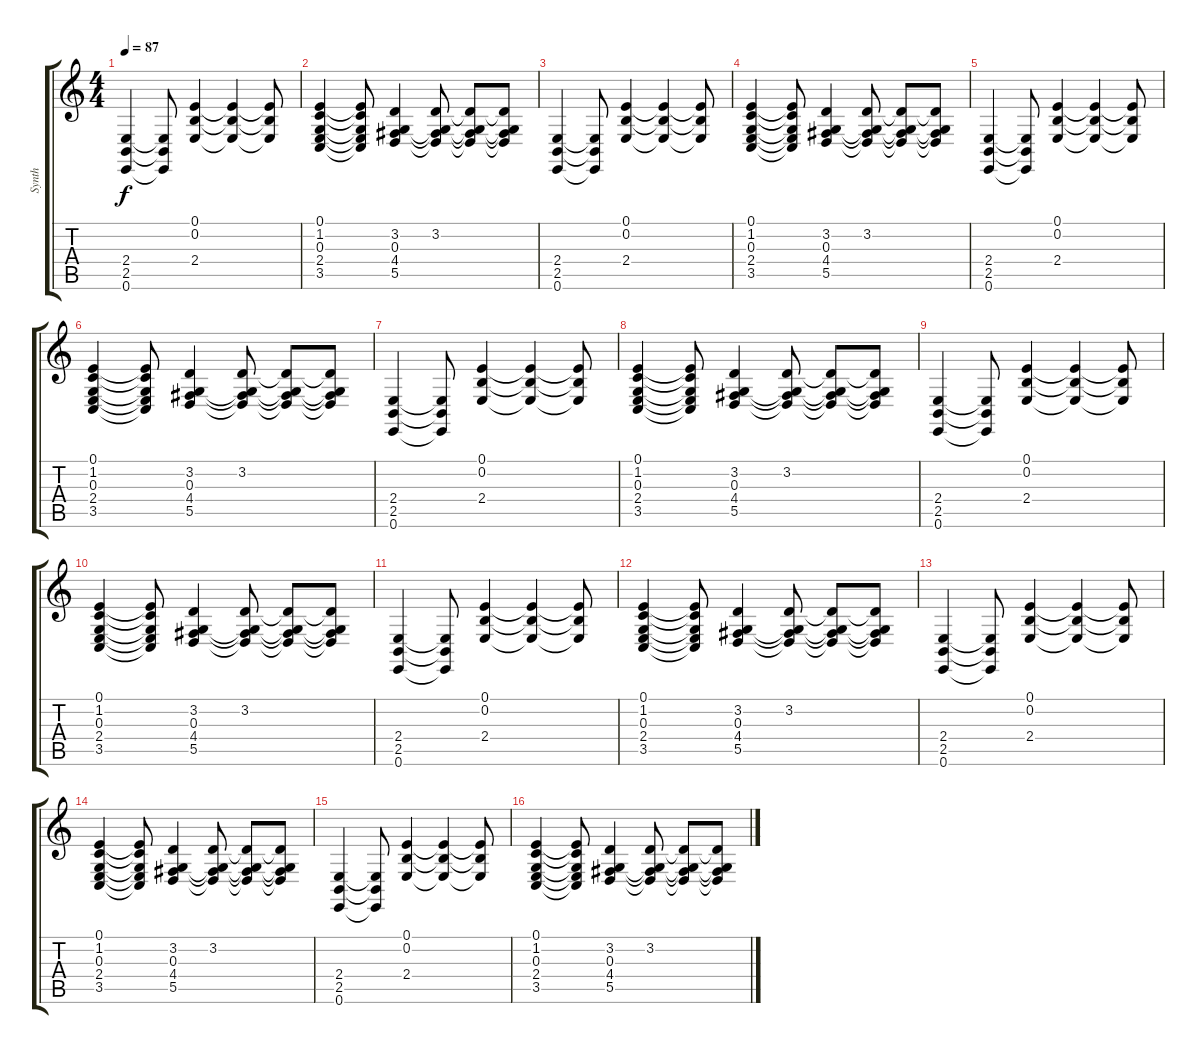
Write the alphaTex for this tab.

\track ("Synth" "Synth") {instrument synthstrings1}
\staff {score tabs}
\tuning (E4 B3 G3 D3 A2 E2) {hide}
\ts (4 4)
\tempo 87
\clef g2
\ks c
(2.4 2.5 0.6).4{dy f} (2.4{t} 2.5{t} 0.6{t}).8 (0.1 0.2 2.4).4 (0.1{t} 0.2{t} 2.4{t}).4 (0.1{t} 0.2{t} 2.4{t}).8 |
(0.1 1.2 0.3 2.4 3.5).4 (0.1{t} 1.2{t} 0.3{t} 2.4{t} 3.5{t}).8 (3.2 0.3 4.4 5.5).4 (3.2 0.3{t} 4.4{t} 5.5{t}).8 (3.2{t} 0.3{t} 4.4{t} 5.5{t}).8 (3.2{t} 0.3{t} 4.4{t} 5.5{t}).8 |
(2.4 2.5 0.6).4 (2.4{t} 2.5{t} 0.6{t}).8 (0.1 0.2 2.4).4 (0.1{t} 0.2{t} 2.4{t}).4 (0.1{t} 0.2{t} 2.4{t}).8 |
(0.1 1.2 0.3 2.4 3.5).4 (0.1{t} 1.2{t} 0.3{t} 2.4{t} 3.5{t}).8 (3.2 0.3 4.4 5.5).4 (3.2 0.3{t} 4.4{t} 5.5{t}).8 (3.2{t} 0.3{t} 4.4{t} 5.5{t}).8 (3.2{t} 0.3{t} 4.4{t} 5.5{t}).8 |
(2.4 2.5 0.6).4 (2.4{t} 2.5{t} 0.6{t}).8 (0.1 0.2 2.4).4 (0.1{t} 0.2{t} 2.4{t}).4 (0.1{t} 0.2{t} 2.4{t}).8 |
(0.1 1.2 0.3 2.4 3.5).4 (0.1{t} 1.2{t} 0.3{t} 2.4{t} 3.5{t}).8 (3.2 0.3 4.4 5.5).4 (3.2 0.3{t} 4.4{t} 5.5{t}).8 (3.2{t} 0.3{t} 4.4{t} 5.5{t}).8 (3.2{t} 0.3{t} 4.4{t} 5.5{t}).8 |
(2.4 2.5 0.6).4 (2.4{t} 2.5{t} 0.6{t}).8 (0.1 0.2 2.4).4 (0.1{t} 0.2{t} 2.4{t}).4 (0.1{t} 0.2{t} 2.4{t}).8 |
(0.1 1.2 0.3 2.4 3.5).4 (0.1{t} 1.2{t} 0.3{t} 2.4{t} 3.5{t}).8 (3.2 0.3 4.4 5.5).4 (3.2 0.3{t} 4.4{t} 5.5{t}).8 (3.2{t} 0.3{t} 4.4{t} 5.5{t}).8 (3.2{t} 0.3{t} 4.4{t} 5.5{t}).8 |
(2.4 2.5 0.6).4 (2.4{t} 2.5{t} 0.6{t}).8 (0.1 0.2 2.4).4 (0.1{t} 0.2{t} 2.4{t}).4 (0.1{t} 0.2{t} 2.4{t}).8 |
(0.1 1.2 0.3 2.4 3.5).4 (0.1{t} 1.2{t} 0.3{t} 2.4{t} 3.5{t}).8 (3.2 0.3 4.4 5.5).4 (3.2 0.3{t} 4.4{t} 5.5{t}).8 (3.2{t} 0.3{t} 4.4{t} 5.5{t}).8 (3.2{t} 0.3{t} 4.4{t} 5.5{t}).8 |
(2.4 2.5 0.6).4 (2.4{t} 2.5{t} 0.6{t}).8 (0.1 0.2 2.4).4 (0.1{t} 0.2{t} 2.4{t}).4 (0.1{t} 0.2{t} 2.4{t}).8 |
(0.1 1.2 0.3 2.4 3.5).4 (0.1{t} 1.2{t} 0.3{t} 2.4{t} 3.5{t}).8 (3.2 0.3 4.4 5.5).4 (3.2 0.3{t} 4.4{t} 5.5{t}).8 (3.2{t} 0.3{t} 4.4{t} 5.5{t}).8 (3.2{t} 0.3{t} 4.4{t} 5.5{t}).8 |
(2.4 2.5 0.6).4 (2.4{t} 2.5{t} 0.6{t}).8 (0.1 0.2 2.4).4 (0.1{t} 0.2{t} 2.4{t}).4 (0.1{t} 0.2{t} 2.4{t}).8 |
(0.1 1.2 0.3 2.4 3.5).4 (0.1{t} 1.2{t} 0.3{t} 2.4{t} 3.5{t}).8 (3.2 0.3 4.4 5.5).4 (3.2 0.3{t} 4.4{t} 5.5{t}).8 (3.2{t} 0.3{t} 4.4{t} 5.5{t}).8 (3.2{t} 0.3{t} 4.4{t} 5.5{t}).8 |
(2.4 2.5 0.6).4 (2.4{t} 2.5{t} 0.6{t}).8 (0.1 0.2 2.4).4 (0.1{t} 0.2{t} 2.4{t}).4 (0.1{t} 0.2{t} 2.4{t}).8 |
(0.1 1.2 0.3 2.4 3.5).4 (0.1{t} 1.2{t} 0.3{t} 2.4{t} 3.5{t}).8 (3.2 0.3 4.4 5.5).4 (3.2 0.3{t} 4.4{t} 5.5{t}).8 (3.2{t} 0.3{t} 4.4{t} 5.5{t}).8 (3.2{t} 0.3{t} 4.4{t} 5.5{t}).8
